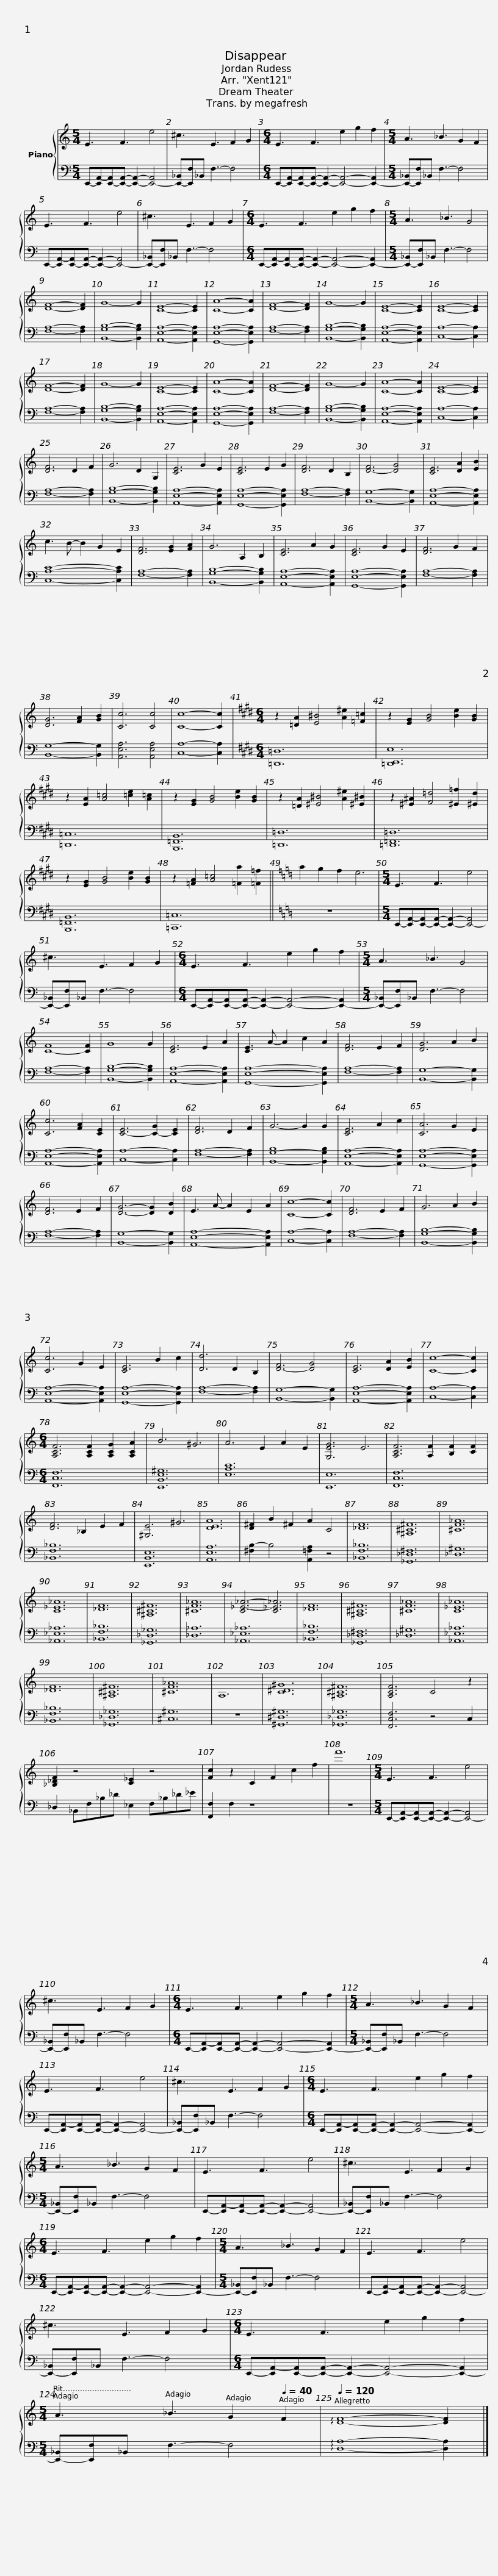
X:1
%%score { 1 | 2 }
L:1/8
M:5/4
I:linebreak $
K:C
V:1 treble
V:2 bass
V:1
 E3 F3 e4 | ^c3 E3 F2 G2 |[M:6/4] E3 F3 e2 g2 f2 |[M:5/4] A3 _B3 G2 F2 |$ E3 F3 e4 | %5
 ^c3 E3 F2 G2 |[M:6/4] E3 F3 e2 g2 f2 |[M:5/4] A3 _B3 G4 | [DF]8- [DF]2 |$ G8- G2 | %10
 [CE]8- [CE]2 | [CA]8- [CA]2 | [DF]8- [DF]2 | G8- G2 | [CE]8- [CE]2 | %15
 [CE]8- [CE]2 | [DF]8- [DF]2 | G8- G2 | [CE]8- [CE]2 |$ [CA]8- [CA]2 | %20
 [DF]8- [DF]2 | G8- G2 | [CA]8- [CA]2 | [CE]8- [CE]2 | [DF]6 D2 F2 | %25
 G6 D2 G,2 | [CE]6 G2 E2 | [CE]6 E2 G2 | [DF]6 D2 B,2 |$ [D-F]6 [DG]4 | %30
 [CE]6 [DA]2 [EB]2 | c3 B- B2 G2 E2 | [DF]6 [EG]2 [FA]2 | G6 A,2 B,2 | [CE]6 A2 G2 | %35
 [CE]6 G2 E2 | [DF]6 G2 F2 | [DG]6 [FA]2 [GB]2 |$ [Cc]6 [Cc]4 | [Cc]8- [Cc]2 | %40
[K:E][M:6/4] z2 [=DA]2 [E^B]4 [A^e]2 [=F=c]2 | z2 [EG]2 [GB]4 [Be]2 [GB]2 | z2 [EA]2 [A=c]4 [=ce]2 [A=c]2 | z2 [EG]2 [GB]4 [Be]2 [GB]2 |$ z2 [=DA]2 [^E^B]4 [A^e]2 [^E^B]2 | %45
 z2 [^E^A]2 [F=d]4 [^E=f]2 [^Ed]2 | z2 [EG]2 [GB]4 [Be]2 [GB]2 | z2 [=FA]2 [A=c]4 [=Fa]2 [=F=f]2 ||$[K:C] a2 g2 f2 e6 |[M:5/4] E3 F3 e4 | %50
 ^c3 E3 F2 G2 |[M:6/4] E3 F3 e2 g2 f2 |$[M:5/4] A3 _B3 G4 | [C-F]8 [CF]2 | G8 G2 | %55
 [CE]6 E2 A2 | [CE]3 A- A2 c2 A2 | [DF]6 E2 F2 | [DG]6 A2 B2 | [Cc]6 [FA]2 [CE]2 |$ %60
 [C-E]6 [C-G]2 [CE]2 | [DF]6 D2 F2 | G6- G2 G2 | [CE]6 A2 c2 | [CA]6 G2 E2 | %65
 [DF]6 E2 F2 | [DG]6- [DG]2 [DB]2 | E3 A- A2 E2 A2 |$ [Cc]8- [Cc]2 | [DF]6 E2 F2 | %70
 G6 A2 B2 | [Cc]6 G2 E2 | [CE]6 B2 c2 | [Dd]6 D2 B,2 | [D-F]6 [DG]4 | %75
 [CE]6 [DA]2 [EB]2 | [Cc]8- [Cc]2 |$[M:6/4] [A,CF]6 [A,CF]2 [A,CG]2 [A,CA]2 | B6 ^G6 | A6 E2 A2 E2 | %80
 [G,EG]6 E6 | [A,CF]6 [A,F]2 [B,F]2 [CF]2 | [DF]6 _B,2 E2 F2 | [^G,E]6 ^G6 |$ [DEA]12 | %85
 [D^F]2 B2 ^F2 A2 C4 | [_DF]12 | [^A,^C^F]12 | [^CF_A]12 | [C_E_A]12 | %90
 [_DF]12 | [^A,^C^F]12 | [^CF_A]12 | [C_E-_A-]6 [C_E_A]6 |$ [_DF]12 | %95
 [^A,^C^F]12 | [^CF_A]12 | [C_E_A]12 | [_DF]12 | [^A,^C^F]12 | %100
 [^CF_A]12 | A,12 | [C^D^G]12 | [^A,^C^F]12 | [A,CF]6 C4 z2 |$ %105
 [_B,_DF]2 z4 [C_E]2 z4 | [Fc]2 z2 C2 F2 c2 f2 | f'12 |[M:5/4] E3 F3 e4 |$ ^c3 E3 F2 G2 | %110
[M:6/4] E3 F3 e2 g2 f2 |[M:5/4] A3 _B3 G2 F2 | E3 F3 e4 |$ ^c3 E3 F2 G2 |[M:6/4] E3 F3 e2 g2 f2 | %115
[M:5/4] A3 _B3 G2 F2 | E3 F3 e4 |$ ^c3 E3 F2 G2 |[M:6/4] E3 F3 e2 g2 f2 |[M:5/4] A3 _B3 G2 F2 | %120
 E3 F3 e4 |$ ^c3 E3 F2 G2 |[M:6/4] E3 F3 e2 g2 f2 |[M:5/4][Q:1/4=110] A3[Q:1/4=100] _B3[Q:1/4=50] G2[Q:1/4=40] F2 |[Q:1/4=120] !arpeggio![DF]8- [DF]2 |] %125
V:2
 E,,-[E,,A,,-][E,,-A,,][E,,A,,]- [E,,A,,]2- [E,,-A,,]4 | [E,,-_B,,][E,,F,]_B,, F,3- F,4 |[M:6/4] E,,-[E,,A,,-][E,,-A,,][E,,A,,]- [E,,A,,]2- [E,,A,,]4- [E,,-A,,]2 |[M:5/4] [E,,-_B,,][E,,F,]_B,, F,3- F,4 |$ E,,-[E,,A,,-][E,,-A,,][E,,A,,]- [E,,A,,]2- [E,,-A,,]4 | %5
 [E,,-_B,,][E,,F,]_B,, F,3- F,4 |[M:6/4] E,,-[E,,A,,-][E,,-A,,][E,,A,,]- [E,,A,,]2- [E,,A,,]4- [E,,-A,,]2 |[M:5/4] [E,,-_B,,][E,,F,]_B,, F,3- F,4 | [F,A,]8- [F,A,]2 |$ [B,,G,B,]8- [B,,G,B,]2 | %10
 [A,,E,A,]8- [A,,E,A,]2 | [G,,E,A,]8- [G,,E,A,]2 | [F,A,]8- [F,A,]2 | [B,,G,B,]8- [B,,G,B,]2 | [A,,E,A,]8- [A,,E,A,]2 | %15
 [C,A,]8- [C,A,]2 | [F,A,]8- [F,A,]2 | [B,,G,B,]8- [B,,G,B,]2 | [A,,E,A,]8- [A,,E,A,]2 |$ [G,,E,A,]8- [G,,E,A,]2 | %20
 [F,A,]8- [F,A,]2 | [B,,G,B,]8- [B,,G,B,]2 | [A,,E,A,]8- [A,,E,A,]2 | [C,A,]8- [C,A,]2 | [F,A,]8- [F,A,]2 | %25
 [B,,G,B,]8- [B,,G,B,]2 | [A,,E,A,]8- [A,,E,A,]2 | [G,,E,A,]8- [G,,E,A,]2 | [F,A,]8- [F,A,]2 |$ [B,,G,]8- [B,,G,]2 | %30
 [A,,E,A,]8- [A,,E,A,]2 | [C,A,C]8- [C,A,C]2 | [F,A,]8- [F,A,]2 | [B,,G,B,]8- [B,,G,B,]2 | [A,,E,A,]8- [A,,E,A,]2 | %35
 [G,,E,A,]8- [G,,E,A,]2 | [F,A,]8- [F,A,]2 | [B,,G,]8- [B,,G,]2 |$ [A,,E,A,]6 [A,,E,A,]4 | [C,A,]8- [C,A,]2 | %40
[K:E][M:6/4] [=D,,=D,]12 | [=D,,E,,E,]12 | [=D,,=C,]12 | [B,,,=F,,B,,]12 |$ [=D,,=D,]12 | %45
 [=D,,=F,,=D,]12 | [B,,,=F,,B,,]12 | [=C,,=C,]12 ||$[K:C] z12 |[M:5/4] E,,-[E,,A,,-][E,,-A,,][E,,A,,]- [E,,A,,]2- [E,,-A,,]4 | %50
 [E,,-_B,,][E,,F,]_B,, F,3- F,4 |[M:6/4] E,,-[E,,A,,-][E,,-A,,][E,,A,,]- [E,,A,,]2- [E,,A,,]4- [E,,-A,,]2 |$[M:5/4] [E,,-_B,,][E,,F,]_B,, F,3- F,4 | [F,A,]8- [F,A,]2 | [B,,G,B,]8- [B,,G,B,]2 | %55
 [A,,E,A,]8- [A,,E,A,]2 | [G,,E,A,]8- [G,,E,A,]2 | [F,A,]8- [F,A,]2 | [B,,G,]8- [B,,G,]2 | [A,,E,A,]8- [A,,E,A,]2 |$ %60
 [C,A,]8- [C,A,]2 | [F,A,]8- [F,A,]2 | [B,,-G,-B,]8 [B,,G,B,]2 | [A,,E,A,]8- [A,,E,A,]2 | [G,,E,A,]8- [G,,E,A,]2 | %65
 [F,A,]8- [F,A,]2 | [B,,G,]8- [B,,G,]2 | [A,,E,A,]8- [A,,E,A,]2 |$ [C,A,]8- [C,A,]2 | [F,A,]8- [F,A,]2 | %70
 [B,,G,B,]8- [B,,G,B,]2 | [A,,E,A,]8- [A,,E,A,]2 | [G,,E,A,]8- [G,,E,A,]2 | [F,A,]8- [F,A,]2 | [B,,G,]8- [B,,G,]2 | %75
 [A,,E,A,]8- [A,,E,A,]2 | [C,A,]8- [C,A,]2 |$[M:6/4] [F,,C,F,]12 | [E,,B,,E,^G,]12 | [E,A,C]12 | %80
 [E,,E,]12 | [F,,C,F,]12 | [_B,,F,_B,]12 | [E,,B,,E,]12 |$ [A,,E,A,]12 | %85
 [^F,B,-]2 B,4 [A,,=F,A,]2 z4 | [_B,,F,_B,]12 | [_G,,_D,^F,]12 | [_D,^G,]12 | [_A,,_E,_A,]12 | %90
 [_B,,F,_B,]12 | [_G,,_D,_G,]12 | [_D,_A,]12 | [_A,,_E,_A,]12 |$ [_B,,F,_B,]12 | %95
 [_G,,_D,^F,]12 | [_D,^G,]12 | [_A,,_E,_A,]12 | [_B,,F,_B,]12 | [_G,,_D,_G,]12 | %100
 [^C,^G,]12 | z12 | [^G,,^D,^G,]12 | [_G,,_D,_G,]12 | [F,,C,F,]6 z4 C,2 |$ %105
 _D,2 _B,,F,_B,_D _E,2 F,_B,_D_E | [F,,F,]2 F,2 z8 | z12 |[M:5/4] E,,-[E,,A,,-][E,,-A,,][E,,A,,]- [E,,A,,]2- [E,,-A,,]4 |$ [E,,-_B,,][E,,F,]_B,, F,3- F,4 | %110
[M:6/4] E,,-[E,,A,,-][E,,-A,,][E,,A,,]- [E,,A,,]2- [E,,A,,]4- [E,,-A,,]2 |[M:5/4] [E,,-_B,,][E,,F,]_B,, F,3- F,4 | E,,-[E,,A,,-][E,,-A,,][E,,A,,]- [E,,A,,]2- [E,,-A,,]4 |$ [E,,-_B,,][E,,F,]_B,, F,3- F,4 |[M:6/4] E,,-[E,,A,,-][E,,-A,,][E,,A,,]- [E,,A,,]2- [E,,A,,]4- [E,,-A,,]2 | %115
[M:5/4] [E,,-_B,,][E,,F,]_B,, F,3- F,4 | E,,-[E,,A,,-][E,,-A,,][E,,A,,]- [E,,A,,]2- [E,,-A,,]4 |$ [E,,-_B,,][E,,F,]_B,, F,3- F,4 |[M:6/4] E,,-[E,,A,,-][E,,-A,,][E,,A,,]- [E,,A,,]2- [E,,A,,]4- [E,,-A,,]2 |[M:5/4] [E,,-_B,,][E,,F,]_B,, F,3- F,4 | %120
 E,,-[E,,A,,-][E,,-A,,][E,,A,,]- [E,,A,,]2- [E,,-A,,]4 |$ [E,,-_B,,][E,,F,]_B,, F,3- F,4 |[M:6/4] E,,-[E,,A,,-][E,,-A,,][E,,A,,]- [E,,A,,]2- [E,,A,,]4- [E,,-A,,]2 |[M:5/4] [E,,-_B,,][E,,F,]_B,, F,3- F,4 | !arpeggio![D,A,]8- [D,A,]2 |] %125
